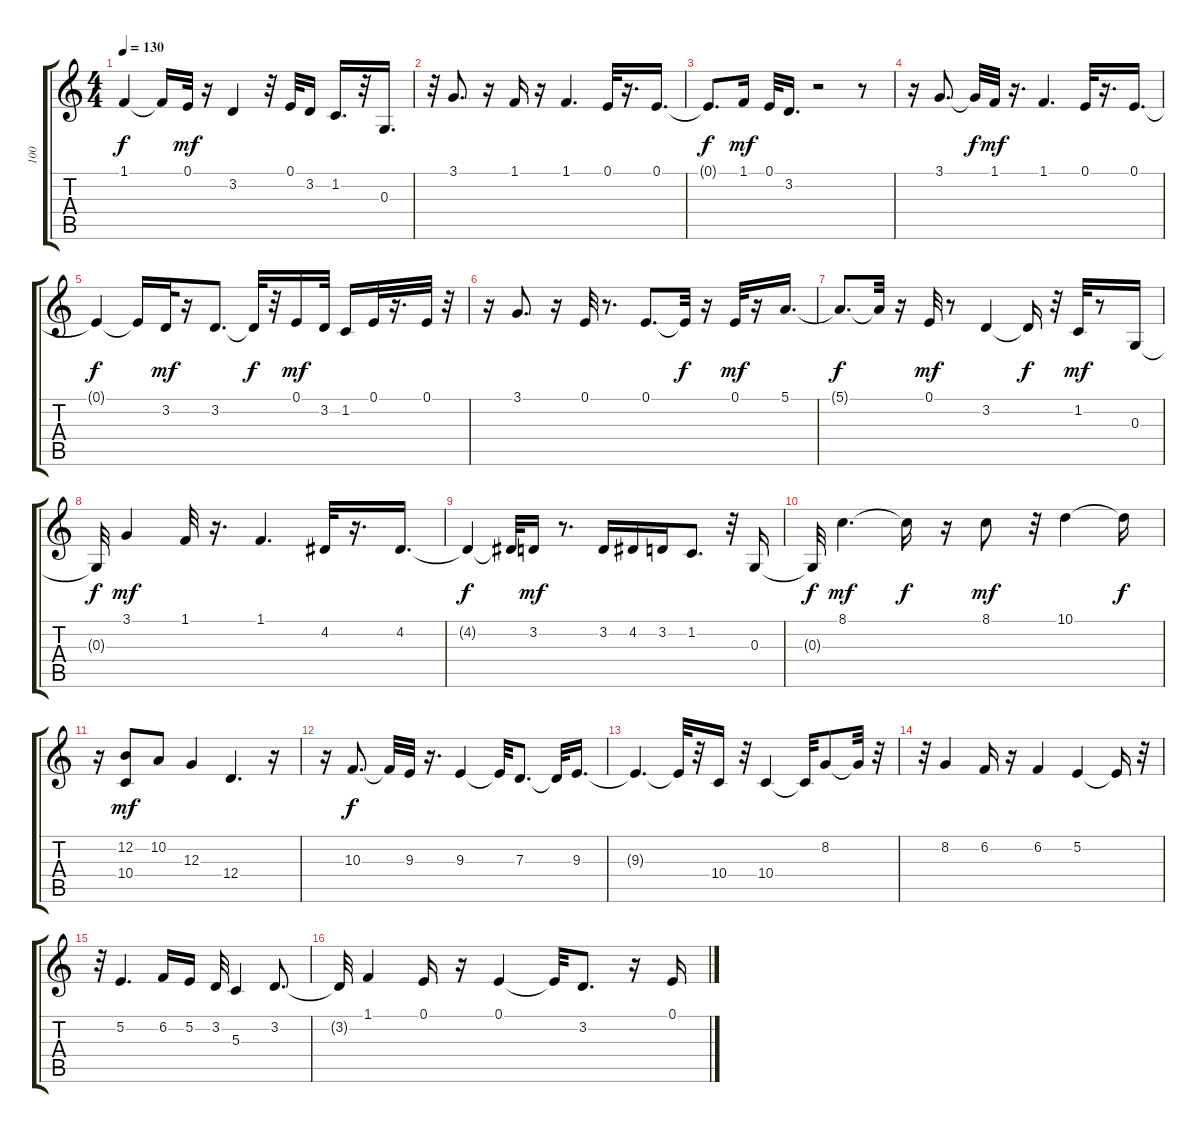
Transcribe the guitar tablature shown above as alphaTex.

\track ("100" "100") {instrument fx4atmosphere}
\staff {score tabs}
\tuning (E4 B3 G3 D3 A2 E2) {hide}
\ts (4 4)
\tempo 130
\clef g2
\ks c
1.1{t}.4{dy f} 1.1{t}.16 0.1.32{dy mf} r.16 3.2.4 r.32 0.1.32 3.2.16 1.2.16{d} r.32 0.3.16{d} |
r.32 3.1.8{d} r.16 1.1.16 r.16 1.1.4{d} 0.1.32 r.16{d} 0.1.16{d} |
0.1{t}.8{d dy f} 1.1.16{dy mf} 0.1.32 3.2.16{d} r.2 r.8 |
r.16 3.1.8{d} 3.1{t}.32{dy f} 1.1.32{dy mf} r.16{d} 1.1.4{d} 0.1.32 r.16{d} 0.1.16{d} |
0.1{t}.4{dy f} 0.1{t}.16 3.2.32{dy mf} r.16 3.2.8{d} 3.2{t}.32{dy f} r.32 0.1.16{dy mf} 3.2.32 1.2.16 0.1.32 r.16{d} 0.1.32 r.32 |
r.16 3.1.8{d} r.16 0.1.32 r.8{d} 0.1.8{d} 0.1{t}.32{dy f} r.16 0.1.32{dy mf} r.16 5.1.16{d} |
5.1{t}.8{d dy f} 5.1{t}.32 r.16 0.1.32{dy mf} r.8 3.2.4 3.2{t}.16{dy f} r.32 1.2.32{dy mf} r.8 0.3.16 |
0.3{t}.32{dy f} 3.1.4{dy mf} 1.1.32 r.16{d} 1.1.4{d} 4.2.32 r.16{d} 4.2.16{d} |
4.2{t}.4{dy f} 4.2{t}.32 3.2.16{dy mf} r.8{d} 3.2.16 4.2.16 3.2.16 1.2.8{d} r.32 0.3.16 |
0.3{t}.32{dy f} 8.1.4{d dy mf} 8.1{t}.16{dy f} r.16 8.1.8{dy mf} r.32 10.1.4 10.1{t}.16{dy f} |
r.16 (12.2 10.4).8{dy mf} 10.2.8 12.3.4 12.4.4{d} r.16 |
r.16 10.3.8{d dy f} 10.3{t}.32 9.3.32 r.16{d} 9.3.4 9.3{t}.32 7.3.8{d} 7.3{t}.32 9.3.16{d} |
9.3{t}.4{d} 9.3{t}.32 r.32 10.4.16 r.32 10.4.4 10.4{t}.32 8.2.8 8.2{t}.32 r.32 |
r.32 8.2.4 6.2.16 r.16 6.2.4 5.2.4 5.2{t}.16 r.32 |
r.32 5.2.4{d} 6.2.16 5.2.16 3.2.32 5.3.4 3.2.8{d} |
3.2{t}.32 1.1.4 0.1.16 r.16 0.1.4 0.1{t}.32 3.2.8{d} r.16 0.1.16
